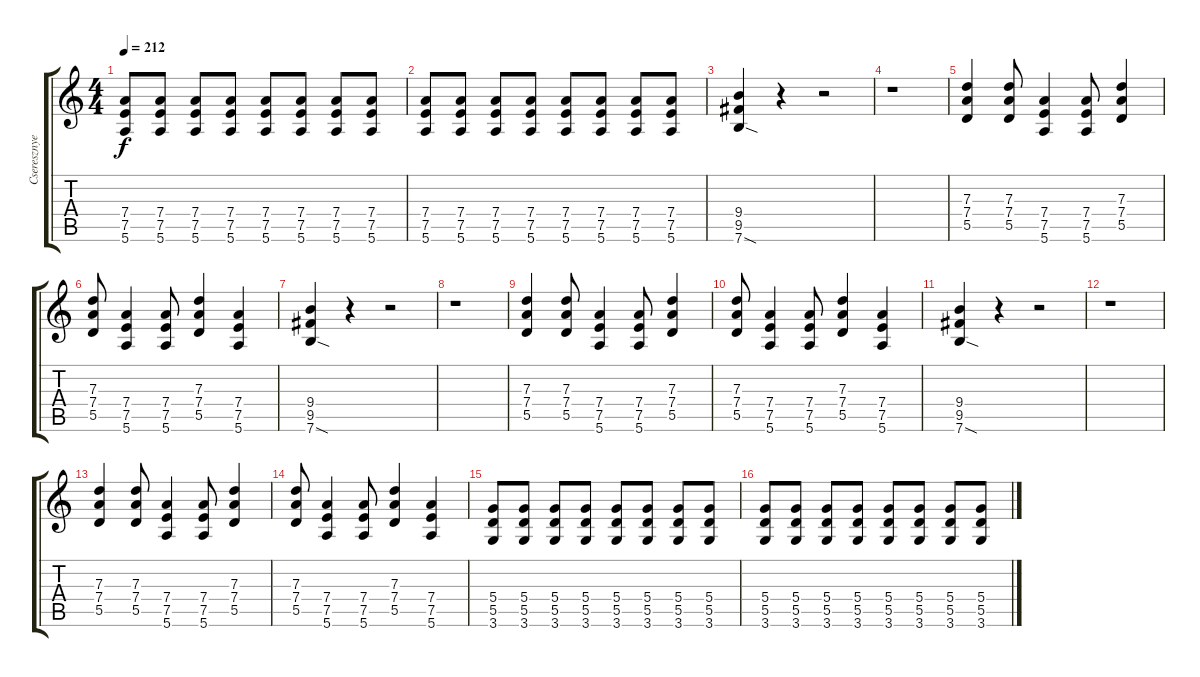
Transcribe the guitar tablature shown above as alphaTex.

\track ("Cseresznye ritmus" "Cseresznye") {instrument distortionguitar}
\staff {score tabs}
\tuning (E4 B3 G3 D3 A2 E2) {hide}
\ts (4 4)
\tempo 212
\clef g2
\ks c
(7.4 7.5 5.6).8{dy f} (7.4 7.5 5.6).8 (7.4 7.5 5.6).8 (7.4 7.5 5.6).8 (7.4 7.5 5.6).8 (7.4 7.5 5.6).8 (7.4 7.5 5.6).8 (7.4 7.5 5.6).8 |
(7.4 7.5 5.6).8 (7.4 7.5 5.6).8 (7.4 7.5 5.6).8 (7.4 7.5 5.6).8 (7.4 7.5 5.6).8 (7.4 7.5 5.6).8 (7.4 7.5 5.6).8 (7.4 7.5 5.6).8 |
(9.4 9.5 7.6{sod}).4 r.4 r.2 |
r.1 |
(7.3 7.4 5.5).4 (7.3 7.4 5.5).8 (7.4 7.5 5.6).4 (7.4 7.5 5.6).8 (7.3 7.4 5.5).4 |
(7.3 7.4 5.5).8 (7.4 7.5 5.6).4 (7.4 7.5 5.6).8 (7.3 7.4 5.5).4 (7.4 7.5 5.6).4 |
(9.4 9.5 7.6{sod}).4 r.4 r.2 |
r.1 |
(7.3 7.4 5.5).4 (7.3 7.4 5.5).8 (7.4 7.5 5.6).4 (7.4 7.5 5.6).8 (7.3 7.4 5.5).4 |
(7.3 7.4 5.5).8 (7.4 7.5 5.6).4 (7.4 7.5 5.6).8 (7.3 7.4 5.5).4 (7.4 7.5 5.6).4 |
(9.4 9.5 7.6{sod}).4 r.4 r.2 |
r.1 |
(7.3 7.4 5.5).4 (7.3 7.4 5.5).8 (7.4 7.5 5.6).4 (7.4 7.5 5.6).8 (7.3 7.4 5.5).4 |
(7.3 7.4 5.5).8 (7.4 7.5 5.6).4 (7.4 7.5 5.6).8 (7.3 7.4 5.5).4 (7.4 7.5 5.6).4 |
(5.4 5.5 3.6).8 (5.4 5.5 3.6).8 (5.4 5.5 3.6).8 (5.4 5.5 3.6).8 (5.4 5.5 3.6).8 (5.4 5.5 3.6).8 (5.4 5.5 3.6).8 (5.4 5.5 3.6).8 |
(5.4 5.5 3.6).8 (5.4 5.5 3.6).8 (5.4 5.5 3.6).8 (5.4 5.5 3.6).8 (5.4 5.5 3.6).8 (5.4 5.5 3.6).8 (5.4 5.5 3.6).8 (5.4 5.5 3.6).8
